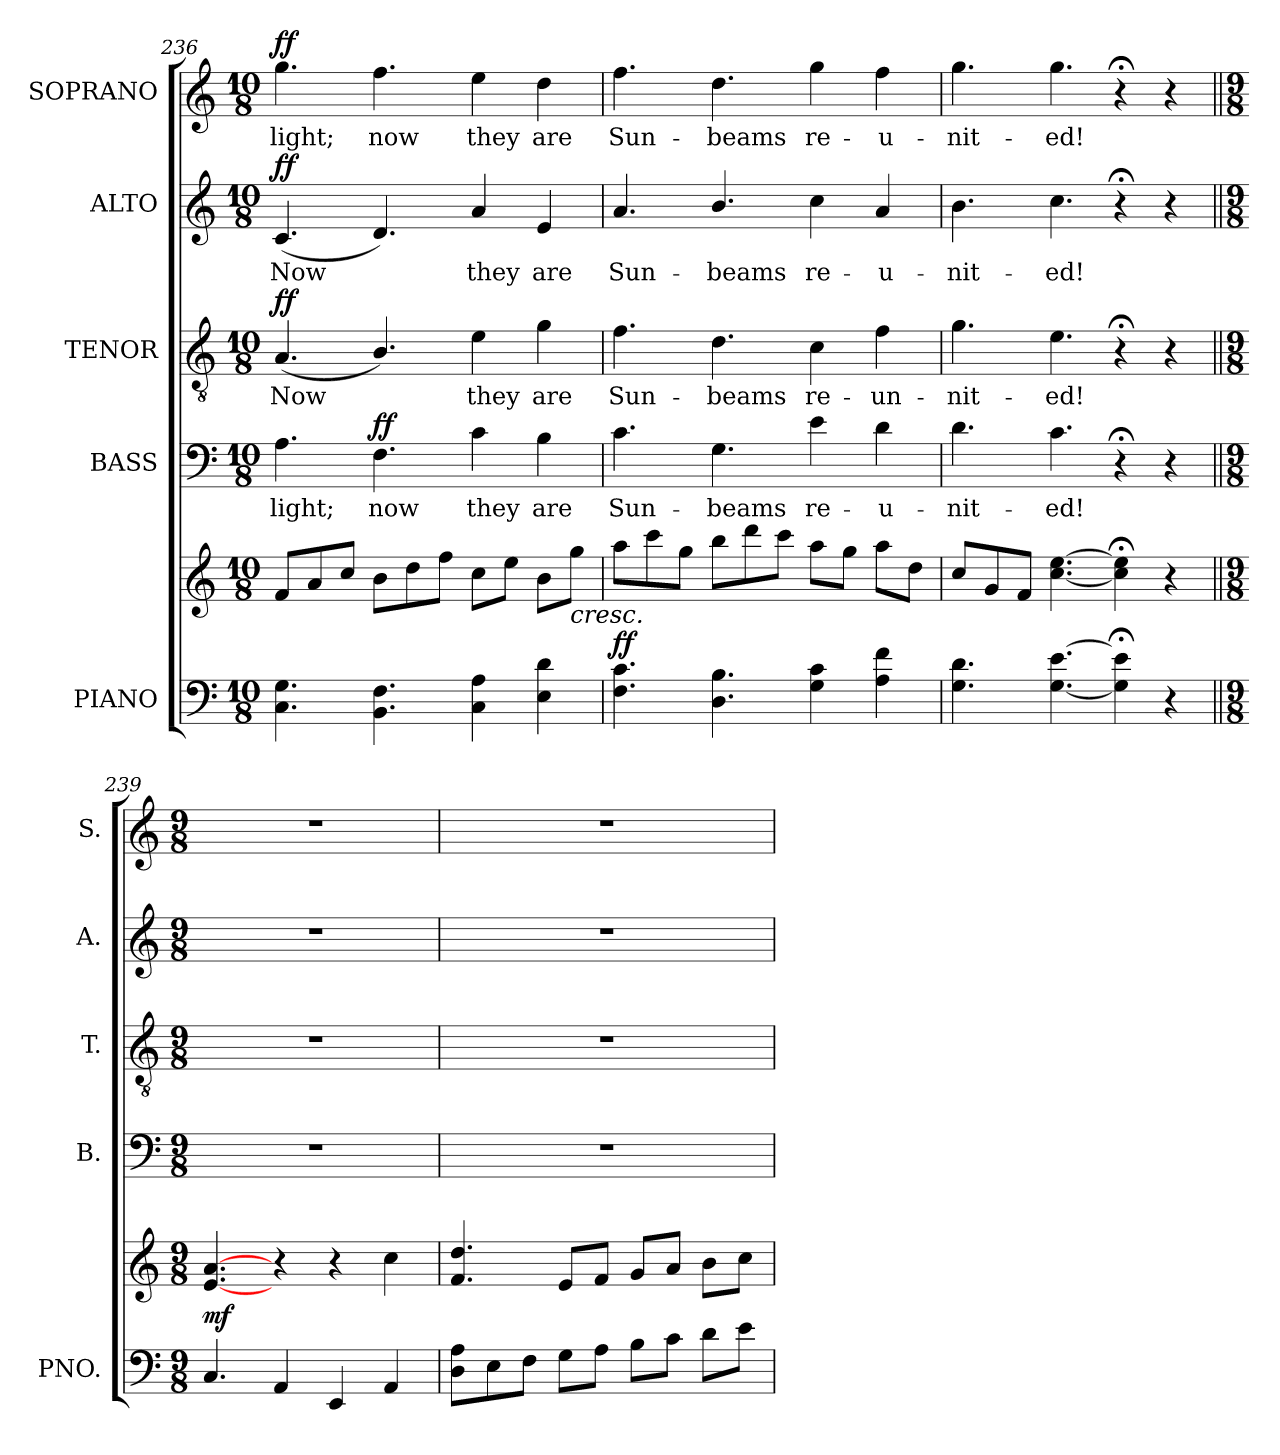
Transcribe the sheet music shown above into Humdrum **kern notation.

**kern	**kern	**dynam	**kern	**text	**dynam	**kern	**text	**dynam	**kern	**text	**dynam	**kern	**text	**dynam
*part5	*part5	*part5	*part4	*part4	*part4	*part3	*part3	*part3	*part2	*part2	*part2	*part1	*part1	*part1
*staff6	*staff5	*staff5/6	*staff4	*staff4	*staff4	*staff3	*staff3	*staff3	*staff2	*staff2	*staff2	*staff1	*staff1	*staff1
*I"PIANO	*	*	*I"BASS	*	*	*I"TENOR	*	*	*I"ALTO	*	*	*I"SOPRANO	*	*
*I'PNO.	*	*	*I'B.	*	*	*I'T.	*	*	*I'A.	*	*	*I'S.	*	*
*clefF4	*clefG2	*	*clefF4	*	*	*clefGv2	*	*	*clefG2	*	*	*clefG2	*	*
*	*	*	*	*	*	*ITrd7c12	*	*	*	*	*	*	*	*
*k[]	*k[]	*	*k[]	*	*	*k[]	*	*	*k[]	*	*	*k[]	*	*
*C:	*C:	*	*C:	*	*	*C:	*	*	*C:	*	*	*C:	*	*
*M10/8	*M10/8	*	*M10/8	*	*	*M10/8	*	*	*M10/8	*	*	*M10/8	*	*
=236	=236	=236	=236	=236	=236	=236	=236	=236	=236	=236	=236	=236	=236	=236
!	!	!	!	!LO:LY:b:color=#000000	!	!	!	!	!	!	!	!	!	!
!	!	!	!	!	!	!	!LO:LY:b:color=#000000	!	!	!	!	!	!	!
!	!	!	!	!	!	!	!	!	!	!LO:LY:b:color=#000000	!	!	!	!
!	!	!	!	!	!	!	!	!	!	!	!	!	!LO:LY:b:color=#000000	!
4.Ci\ 4.Gi	8fi/L	.	4.Ai\	light;	.	(4.AAi/	Now	ff	(4.ci/	Now	ff	4.ggi\	light;	ff
.	8ai/	.	.	.	.	.	.	.	.	.	.	.	.	.
.	8cci/J	.	.	.	.	.	.	.	.	.	.	.	.	.
!	!	!	!	!LO:LY:b:color=#000000	!	!	!	!	!	!	!	!	!	!
!	!	!	!	!	!	!	!	!	!	!	!	!	!LO:LY:b:color=#000000	!
4.BBi\ 4.Fi	8bi\L	[	4.Fi\	now	ff	4.BBi/)	.	.	4.di/)	.	.	4.ffi\	now	.
.	8ddi\	.	.	.	.	.	.	.	.	.	.	.	.	.
.	8ffi\J	.	.	.	.	.	.	.	.	.	.	.	.	.
!	!	!	!	!LO:LY:b:color=#000000	!	!	!	!	!	!	!	!	!	!
!	!	!	!	!	!	!	!LO:LY:b:color=#000000	!	!	!	!	!	!	!
!	!	!	!	!	!	!	!	!	!	!LO:LY:b:color=#000000	!	!	!	!
!	!	!	!	!	!	!	!	!	!	!	!	!	!LO:LY:b:color=#000000	!
4Ci\ 4Ai	8cci\L	.	4ci\	they	.	4Ei\	they	.	4ai/	they	.	4eei\	they	.
.	8eei\J	.	.	.	.	.	.	.	.	.	.	.	.	.
!	!	!	!	!LO:LY:b:color=#000000	!	!	!	!	!	!	!	!	!	!
!	!	!	!	!	!	!	!LO:LY:b:color=#000000	!	!	!	!	!	!	!
!	!	!	!	!	!	!	!	!	!	!LO:LY:b:color=#000000	!	!	!	!
!	!	!	!	!	!	!	!	!	!	!	!	!	!LO:LY:b:color=#000000	!
4Ei\ 4di	8bi\L	.	4Bi\	are	.	4Gi\	are	.	4ei/	are	.	4ddi\	are	.
!	!	!LO:HP:b	!	!	!	!	!	!	!	!	!	!	!	!
.	8ggi\J	<	.	.	.	.	.	.	.	.	.	.	.	.
!!LO:LB:g=z
=237	=237	=237	=237	=237	=237	=237	=237	=237	=237	=237	=237	=237	=237	=237
!	!	!	!	!LO:LY:b:color=#000000	!	!	!	!	!	!	!	!	!	!
!	!	!	!	!	!	!	!LO:LY:b:color=#000000	!	!	!	!	!	!	!
!	!	!	!	!	!	!	!	!	!	!LO:LY:b:color=#000000	!	!	!	!
!	!	!	!	!	!	!	!	!	!	!	!	!	!LO:LY:b:color=#000000	!
4.Fi\ 4.ci	8aai\L	ff	4.ci\	Sun-	.	4.Fi\	Sun-	.	4.ai/	Sun-	.	4.ffi\	Sun-	.
.	8ccci\	.	.	.	.	.	.	.	.	.	.	.	.	.
.	8ggi\J	.	.	.	.	.	.	.	.	.	.	.	.	.
!	!	!	!	!LO:LY:b:color=#000000	!	!	!	!	!	!	!	!	!	!
!	!	!	!	!	!	!	!LO:LY:b:color=#000000	!	!	!	!	!	!	!
!	!	!	!	!	!	!	!	!	!	!LO:LY:b:color=#000000	!	!	!	!
!	!	!	!	!	!	!	!	!	!	!	!	!	!LO:LY:b:color=#000000	!
4.Di\ 4.Bi	8bbi\L	.	4.Gi\	-beams	.	4.Di\	-beams	.	4.bi/	-beams	.	4.ddi\	-beams	.
.	8dddi\	.	.	.	.	.	.	.	.	.	.	.	.	.
.	8ccci\J	.	.	.	.	.	.	.	.	.	.	.	.	.
!	!	!	!	!LO:LY:b:color=#000000	!	!	!	!	!	!	!	!	!	!
!	!	!	!	!	!	!	!LO:LY:b:color=#000000	!	!	!	!	!	!	!
!	!	!	!	!	!	!	!	!	!	!LO:LY:b:color=#000000	!	!	!	!
!	!	!	!	!	!	!	!	!	!	!	!	!	!LO:LY:b:color=#000000	!
4Gi\ 4ci	8aai\L	.	4ei\	re-	.	4Ci\	re-	.	4cci\	re-	.	4ggi\	re-	.
.	8ggi\J	.	.	.	.	.	.	.	.	.	.	.	.	.
!	!	!	!	!LO:LY:b:color=#000000	!	!	!	!	!	!	!	!	!	!
!	!	!	!	!	!	!	!LO:LY:b:color=#000000	!	!	!	!	!	!	!
!	!	!	!	!	!	!	!	!	!	!LO:LY:b:color=#000000	!	!	!	!
!	!	!	!	!	!	!	!	!	!	!	!	!	!LO:LY:b:color=#000000	!
4Ai\ 4fi	8aai\L	.	4di\	-u-	.	4Fi\	-un-	.	4ai/	-u-	.	4ffi\	-u-	.
.	8ddi\J	.	.	.	.	.	.	.	.	.	.	.	.	.
=238	=238	=238	=238	=238	=238	=238	=238	=238	=238	=238	=238	=238	=238	=238
!	!	!	!	!LO:LY:b:color=#000000	!	!	!	!	!	!	!	!	!	!
!	!	!	!	!	!	!	!LO:LY:b:color=#000000	!	!	!	!	!	!	!
!	!	!	!	!	!	!	!	!	!	!LO:LY:b:color=#000000	!	!	!	!
!	!	!	!	!	!	!	!	!	!	!	!	!	!LO:LY:b:color=#000000	!
4.Gi\ 4.di	8cci/L	.	4.di\	-nit-	.	4.Gi\	-nit-	.	4.bi\	-nit-	.	4.ggi\	-nit-	.
.	8gi/	.	.	.	.	.	.	.	.	.	.	.	.	.
.	8fi/J	.	.	.	.	.	.	.	.	.	.	.	.	.
!	!	!	!	!LO:LY:b:color=#000000	!	!	!	!	!	!	!	!	!	!
!	!	!	!	!	!	!	!LO:LY:b:color=#000000	!	!	!	!	!	!	!
!	!	!	!	!	!	!	!	!	!	!LO:LY:b:color=#000000	!	!	!	!
!	!	!	!	!	!	!	!	!	!	!	!	!	!LO:LY:b:color=#000000	!
[4.Gi\ [4.ei	[4.cci\ [4.eei	.	4.ci\	-ed!	.	4.Ei\	-ed!	.	4.cci\	-ed!	.	4.ggi\	-ed!	.
4Gi\]; 4ei];	4cci\]; 4eei];	.	4r;	.	.	4r;	.	.	4r;	.	.	4r;	.	.
4r	4r	.	4r	.	.	4r	.	.	4r	.	.	4r	.	.
=239||	=239||	=239||	=239||	=239||	=239||	=239||	=239||	=239||	=239||	=239||	=239||	=239||	=239||	=239||
*M9/8	*M9/8	*	*M9/8	*	*	*M9/8	*	*	*M9/8	*	*	*M9/8	*	*
*	*MM105	*	*	*	*	*	*	*	*	*	*	*MM105	*	*
!	!	!	!LO:N:vis=1	!	!	!LO:N:vis=1	!	!	!LO:N:vis=1	!	!	!LO:N:vis=1	!	!
4.Ci/	[4.ei/ [4.ai	mf	8%9r	.	.	8%9r	.	.	8%9r	.	.	8%9r	.	.
4AAi/	4r	.	.	.	.	.	.	.	.	.	.	.	.	.
4EEi/	4r	.	.	.	.	.	.	.	.	.	.	.	.	.
4AAi/	4cci\	.	.	.	.	.	.	.	.	.	.	.	.	.
=240	=240	=240	=240	=240	=240	=240	=240	=240	=240	=240	=240	=240	=240	=240
!	!	!	!LO:N:vis=1	!	!	!LO:N:vis=1	!	!	!LO:N:vis=1	!	!	!LO:N:vis=1	!	!
8Di\ 8AiL	4.fi/ 4.ddi	.	8%9r	.	.	8%9r	.	.	8%9r	.	.	8%9r	.	.
8Ei\	.	.	.	.	.	.	.	.	.	.	.	.	.	.
8Fi\J	.	.	.	.	.	.	.	.	.	.	.	.	.	.
8Gi\L	8ei/L	.	.	.	.	.	.	.	.	.	.	.	.	.
8Ai\J	8fi/J	.	.	.	.	.	.	.	.	.	.	.	.	.
8Bi\L	8gi/L	.	.	.	.	.	.	.	.	.	.	.	.	.
8ci\J	8ai/J	.	.	.	.	.	.	.	.	.	.	.	.	.
8di\L	8bi\L	.	.	.	.	.	.	.	.	.	.	.	.	.
8ei\J	8cci\J	.	.	.	.	.	.	.	.	.	.	.	.	.
=	=	=	=	=	=	=	=	=	=	=	=	=	=	=
*-	*-	*-	*-	*-	*-	*-	*-	*-	*-	*-	*-	*-	*-	*-
